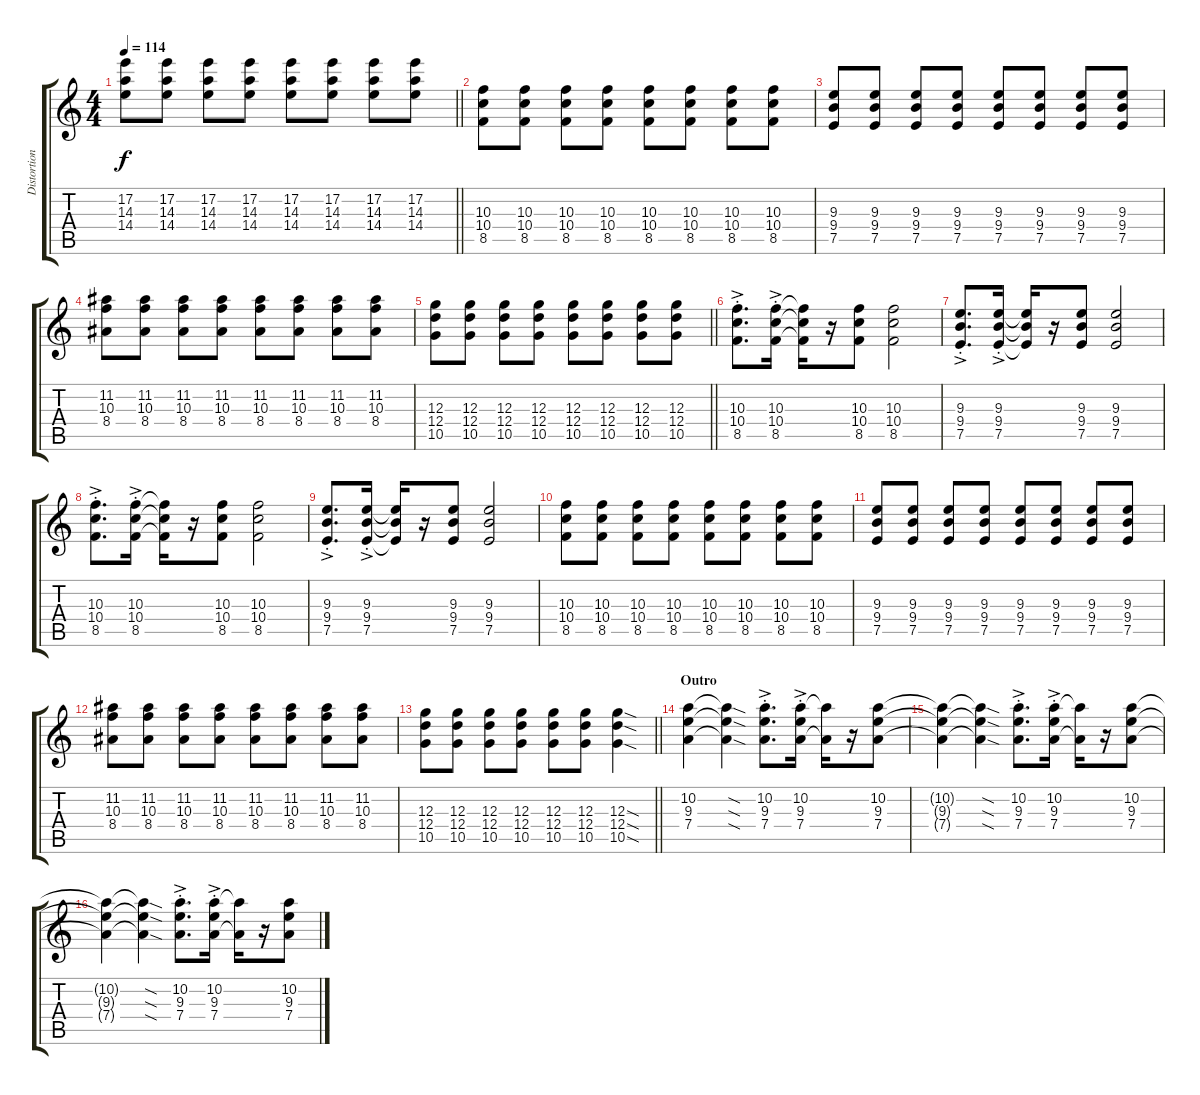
\track ("Distortion 2 (Arranged by Win Blazt)" "Distortion") {instrument distortionguitar}
\staff {score tabs}
\tuning (E4 B3 G3 D3 A2 E2) {hide}
\ts (4 4)
\tempo 114
\clef g2
\barLineRight lightlight
\ks c
(17.2 14.3 14.4).8{dy f} (17.2 14.3 14.4).8 (17.2 14.3 14.4).8 (17.2 14.3 14.4).8 (17.2 14.3 14.4).8 (17.2 14.3 14.4).8 (17.2 14.3 14.4).8 (17.2 14.3 14.4).8 |
(10.3 10.4 8.5).8 (10.3 10.4 8.5).8 (10.3 10.4 8.5).8 (10.3 10.4 8.5).8 (10.3 10.4 8.5).8 (10.3 10.4 8.5).8 (10.3 10.4 8.5).8 (10.3 10.4 8.5).8 |
(9.3 9.4 7.5).8 (9.3 9.4 7.5).8 (9.3 9.4 7.5).8 (9.3 9.4 7.5).8 (9.3 9.4 7.5).8 (9.3 9.4 7.5).8 (9.3 9.4 7.5).8 (9.3 9.4 7.5).8 |
(11.2 10.3 8.4).8 (11.2 10.3 8.4).8 (11.2 10.3 8.4).8 (11.2 10.3 8.4).8 (11.2 10.3 8.4).8 (11.2 10.3 8.4).8 (11.2 10.3 8.4).8 (11.2 10.3 8.4).8 |
\barLineRight lightlight
(12.3 12.4 10.5).8 (12.3 12.4 10.5).8 (12.3 12.4 10.5).8 (12.3 12.4 10.5).8 (12.3 12.4 10.5).8 (12.3 12.4 10.5).8 (12.3 12.4 10.5).8 (12.3 12.4 10.5).8 |
(10.3{ac st} 10.4{ac st} 8.5{ac st}).8{d} (10.3 10.4{ac st} 8.5{ac st}).16 (10.3{t} 10.4{t} 8.5{t}).16 r.16 (10.3 10.4 8.5).8 (10.3 10.4 8.5).2 |
(9.3{ac st} 9.4{ac st} 7.5{ac st}).8{d} (9.3 9.4{ac st} 7.5{ac st}).16 (9.3{t} 9.4{t} 7.5{t}).16 r.16 (9.3 9.4 7.5).8 (9.3 9.4 7.5).2 |
(10.3{ac st} 10.4{ac st} 8.5{ac st}).8{d} (10.3 10.4{ac st} 8.5{ac st}).16 (10.3{t} 10.4{t} 8.5{t}).16 r.16 (10.3 10.4 8.5).8 (10.3 10.4 8.5).2 |
(9.3{ac st} 9.4{ac st} 7.5{ac st}).8{d} (9.3 9.4{ac st} 7.5{ac st}).16 (9.3{t} 9.4{t} 7.5{t}).16 r.16 (9.3 9.4 7.5).8 (9.3 9.4 7.5).2 |
(10.3 10.4 8.5).8 (10.3 10.4 8.5).8 (10.3 10.4 8.5).8 (10.3 10.4 8.5).8 (10.3 10.4 8.5).8 (10.3 10.4 8.5).8 (10.3 10.4 8.5).8 (10.3 10.4 8.5).8 |
(9.3 9.4 7.5).8 (9.3 9.4 7.5).8 (9.3 9.4 7.5).8 (9.3 9.4 7.5).8 (9.3 9.4 7.5).8 (9.3 9.4 7.5).8 (9.3 9.4 7.5).8 (9.3 9.4 7.5).8 |
(11.2 10.3 8.4).8 (11.2 10.3 8.4).8 (11.2 10.3 8.4).8 (11.2 10.3 8.4).8 (11.2 10.3 8.4).8 (11.2 10.3 8.4).8 (11.2 10.3 8.4).8 (11.2 10.3 8.4).8 |
\barLineRight lightlight
(12.3 12.4 10.5).8 (12.3 12.4 10.5).8 (12.3 12.4 10.5).8 (12.3 12.4 10.5).8 (12.3 12.4 10.5).8 (12.3 12.4 10.5).8 (12.3{sod} 12.4{sod} 10.5{sod}).4 |
\section ("" "Outro")
(10.2 9.3 7.4).4 (10.2{sod t} 9.3{sod t} 7.4{sod t}).4 (10.2{ac st} 9.3{ac st} 7.4{ac st}).8{d} (10.2{ac st} 9.3{ac st} 7.4{ac st}).16 (10.2{t} 7.4{t}).16 r.16 (10.2 9.3 7.4).8 |
(10.2{t} 9.3{t} 7.4{t}).4 (10.2{sod t} 9.3{sod t} 7.4{sod t}).4 (10.2{ac st} 9.3{ac st} 7.4{ac st}).8{d} (10.2{ac st} 9.3{ac st} 7.4{ac st}).16 (10.2{t} 7.4{t}).16 r.16 (10.2 9.3 7.4).8 |
(10.2{t} 9.3{t} 7.4{t}).4 (10.2{sod t} 9.3{sod t} 7.4{sod t}).4 (10.2{ac st} 9.3{ac st} 7.4{ac st}).8{d} (10.2{ac st} 9.3{ac st} 7.4{ac st}).16 (10.2{t} 7.4{t}).16 r.16 (10.2 9.3 7.4).8
